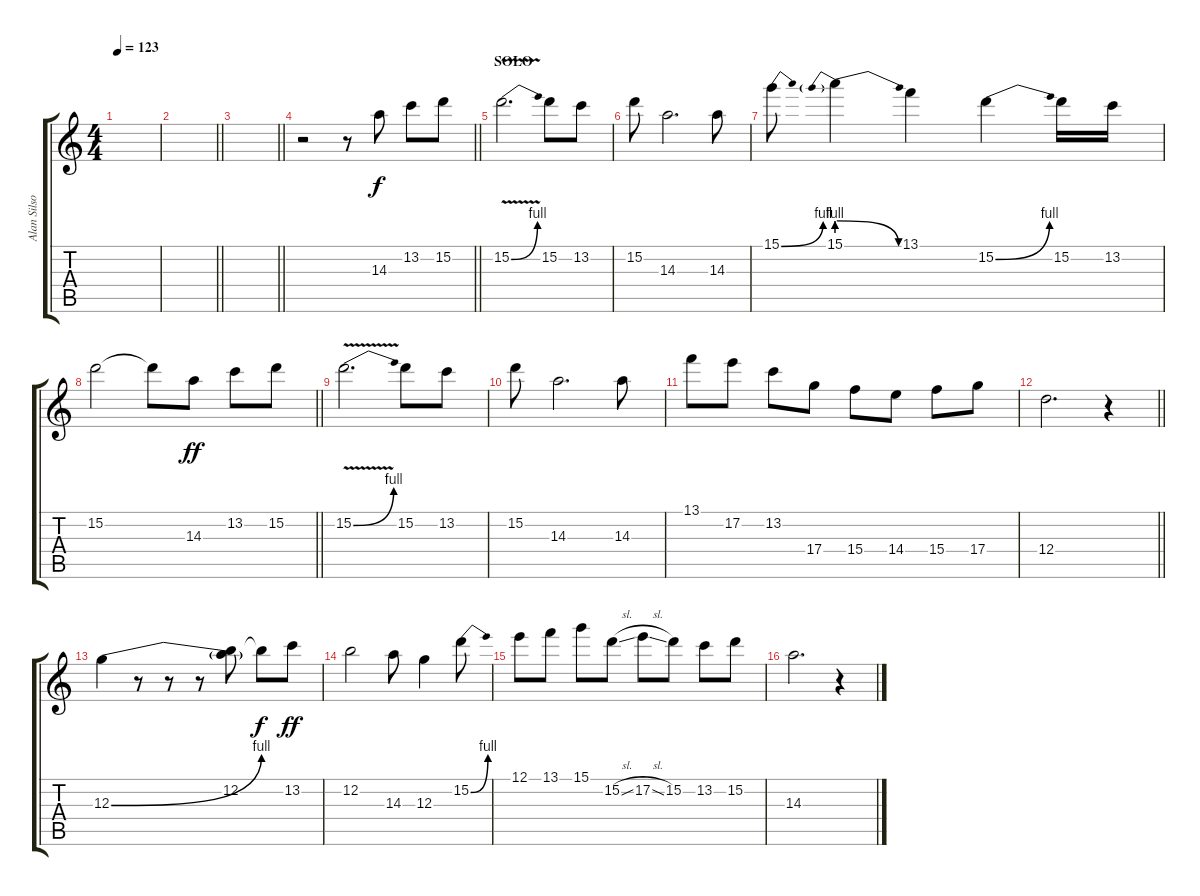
\track ("Alan Silson - Lead Guitar" "Alan Silso") {instrument overdrivenguitar}
\staff {score tabs}
\tuning (E4 B3 G3 D3 A2 E2) {hide}
\ts (4 4)
\tempo 123
\clef g2
\ks c
|
\barLineRight lightlight
|
\barLineRight lightlight
|
\barLineRight lightlight
r.2{volume 14 balance 8 instrument overdrivenguitar} r.8 14.3.8 13.2.8 15.2.8 |
\section ("" "SOLO")
15.2{be (bend 0 0 60 4) v}.2{d} 15.2.8 13.2.8 |
15.2.8 14.3.2{d} 14.3.8 |
15.1{be (bend 0 0 60 4)}.8 15.1{be (prebendrelease 0 4 60 0)}.4 13.1.4 15.2{be (bend 0 0 60 4)}.4 15.2.16 13.2.16 |
\barLineRight lightlight
15.2.2 15.2{t}.8{dy f} 14.3.8{dy ff} 13.2.8 15.2.8 |
15.2{be (bend 0 0 60 4) v}.2{d} 15.2.8 13.2.8 |
15.2.8 14.3.2{d} 14.3.8 |
13.1.8 17.2.8 13.2.8 17.4.8 15.4.8 14.4.8 15.4.8 17.4.8 |
\barLineRight lightlight
12.4.2{d} r.4 |
12.3{be (bend 0 0 60 4)}.4 r.8 r.8 r.8 (12.2 12.3{t}).8 12.2{t}.8{dy f} 13.2.8{dy ff} |
12.2.2 14.3.8 12.3.4 15.2{be (bend 0 0 60 4)}.8 |
12.1.8 13.1.8 15.1.8 15.2{sl}.8 17.2{sl}.8 15.2.8 13.2.8 15.2.8 |
14.3.2{d} r.4
